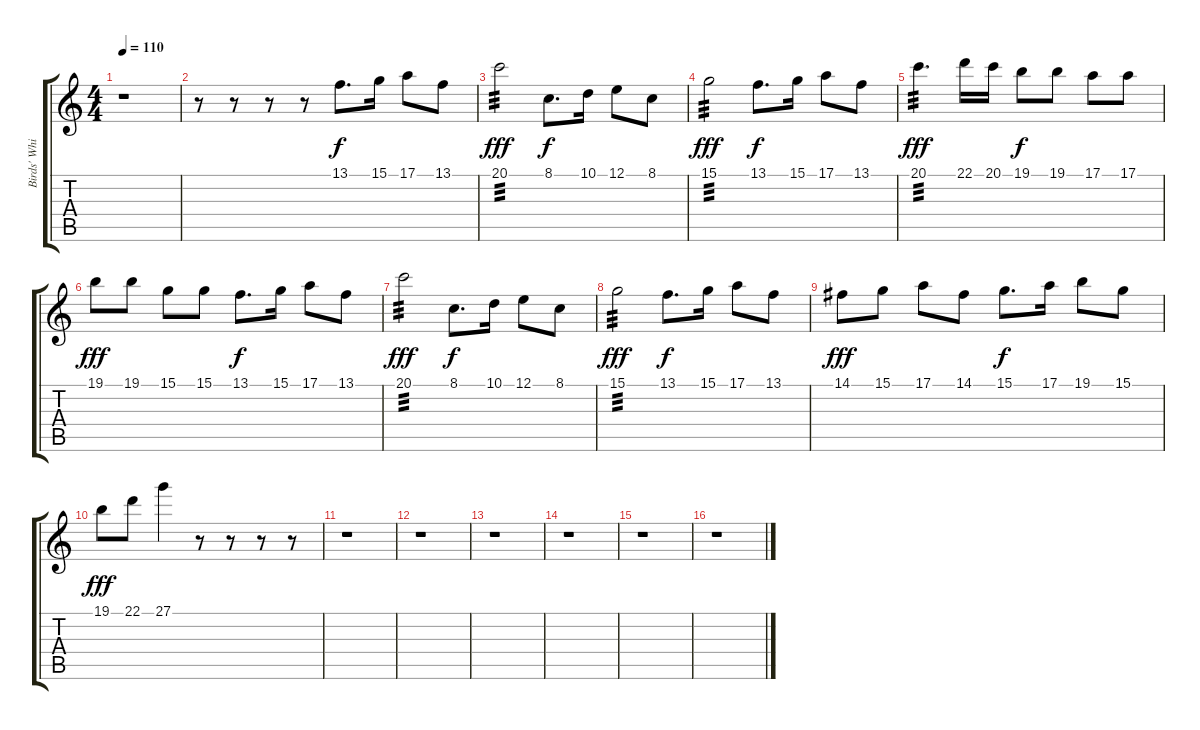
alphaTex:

\track ("Birds' Whistle" "Birds' Whi") {instrument piccolo}
\staff {score tabs}
\tuning (E4 B3 G3 D3 A2 E2) {hide}
\ts (4 4)
\tempo 110
\clef g2
\ks c
r.1{dy f} |
r.8 r.8 r.8 r.8 13.1.8{d} 15.1.16 17.1.8 13.1.8 |
20.1.2{tp 3 dy fff} 8.1.8{d dy f} 10.1.16 12.1.8 8.1.8 |
15.1.2{tp 3 dy fff} 13.1.8{d dy f} 15.1.16 17.1.8 13.1.8 |
20.1.4{d tp 3 dy fff} 22.1.16 20.1.16 19.1.8{dy f} 19.1.8 17.1.8 17.1.8 |
19.1.8{dy fff} 19.1.8 15.1.8 15.1.8 13.1.8{d dy f} 15.1.16 17.1.8 13.1.8 |
20.1.2{tp 3 dy fff} 8.1.8{d dy f} 10.1.16 12.1.8 8.1.8 |
15.1.2{tp 3 dy fff} 13.1.8{d dy f} 15.1.16 17.1.8 13.1.8 |
14.1.8{dy fff} 15.1.8 17.1.8 14.1.8 15.1.8{d dy f} 17.1.16 19.1.8 15.1.8 |
19.1.8{dy fff} 22.1.8 27.1.4 r.8 r.8 r.8 r.8 |
r.1 |
r.1 |
r.1 |
r.1 |
r.1 |
r.1
